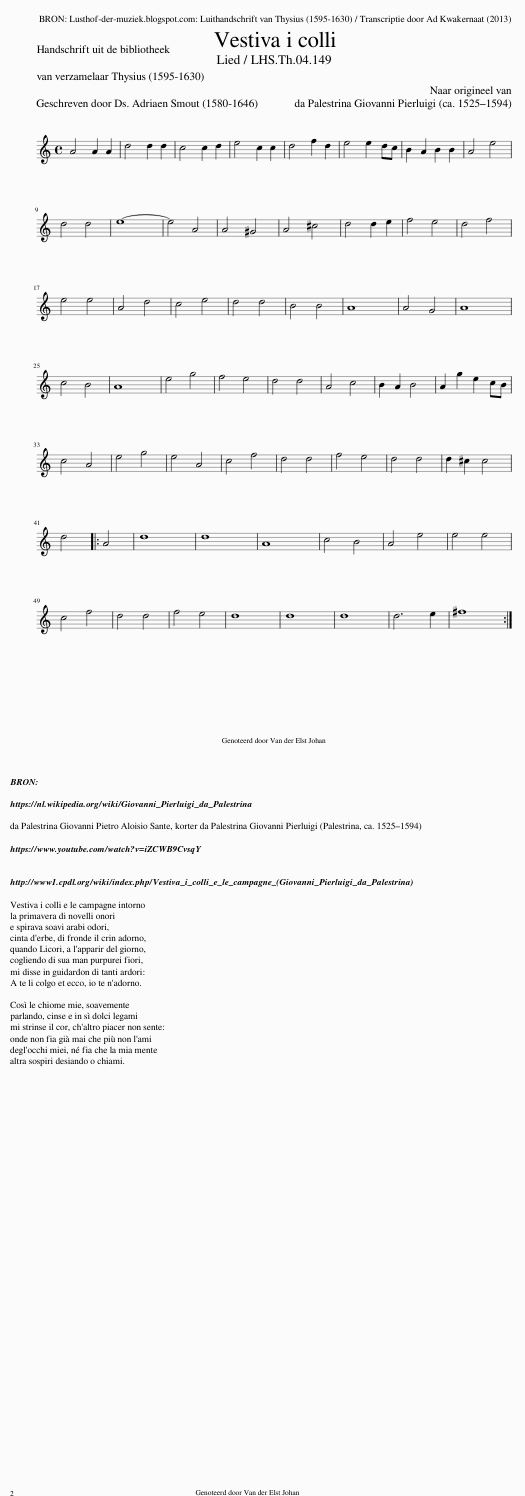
X:1
L:1/8
Q:1/4=90
M:4/4
I:linebreak $
K:C
U:s=!stemless!
V:1 treble
V:1
 A4 A2 A2 | d4 d2 d2 | c4 c2 d2 | e4 c2 c2 | d4 f2 d2 | %5
 e4 e2 dc | B2 A2 B2 B2 | A4 e4 |$ d4 d4 | se8- | %10
 e4 A4 | A4 ^G4 | A4 ^c4 | d4 d2 e2 | f4 e4 | %15
 d4 f4 |$ e4 e4 | A4 d4 | c4 e4 | d4 d4 | %20
 B4 B4 | sA8 | A4 G4 | sA8 |$ c4 B4 | %25
 sA8 | e4 g4 | f4 e4 | d4 d4 | A4 c4 | %30
 B2 A2 B4 | A2 g2 e2 cB |$ c4 A4 | e4 g4 | e4 A4 | %35
 c4 f4 | d4 d4 | f4 e4 | d4 d4 | d2 ^c2 c4 |$ %40
 d4 |: A4 | sd8 | sd8 | sA8 | %45
 c4 B4 | A4 e4 | e4 e4 |$ c4 f4 | d4 d4 | %50
 f4 e4 | sd8 | sd8 | sd8 | d6 e2 | %55
 s^f8 :| %56
